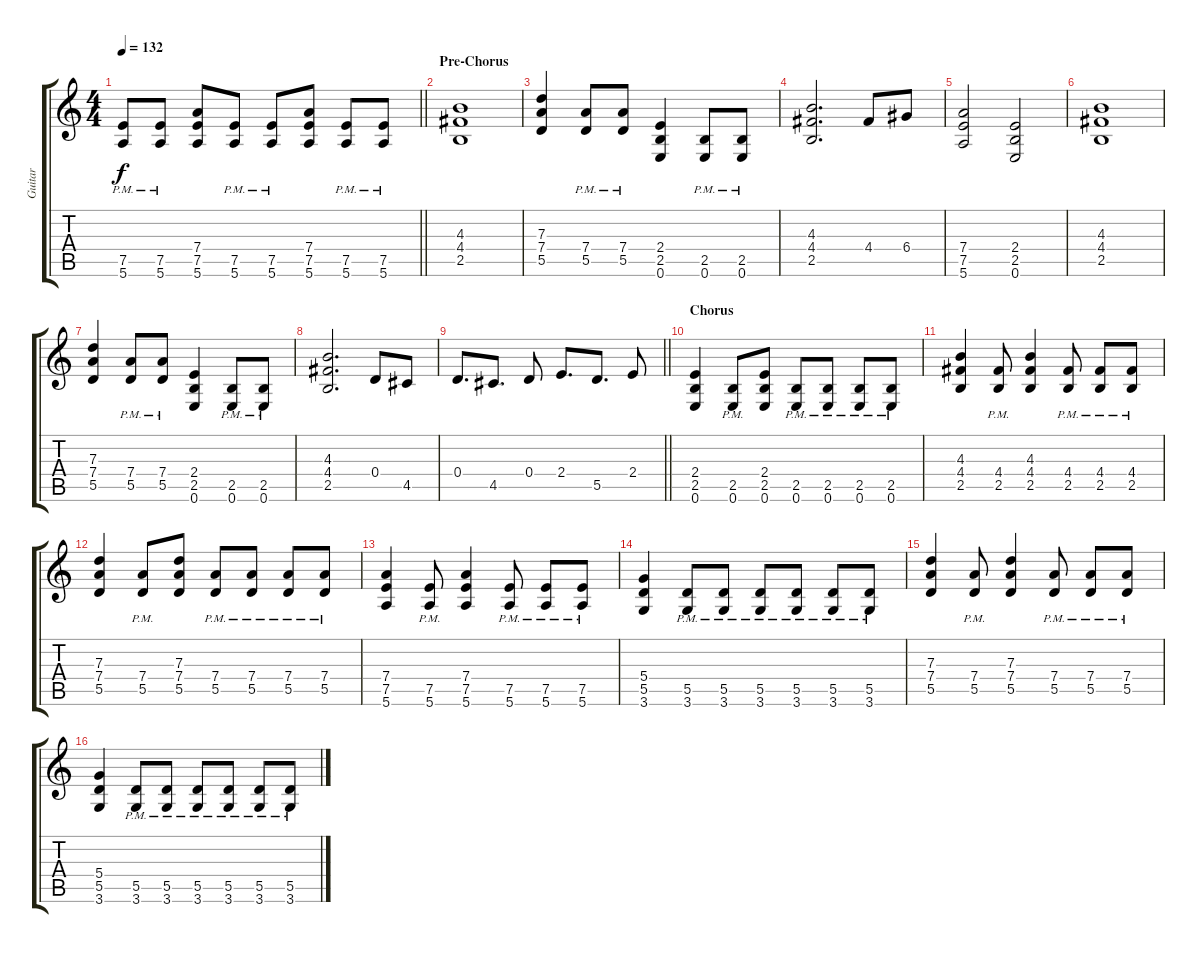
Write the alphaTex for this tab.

\track ("Guitar" "Guitar") {instrument distortionguitar}
\staff {score tabs}
\tuning (E4 B3 G3 D3 A2 E2) {hide}
\ts (4 4)
\tempo 132
\clef g2
\barLineRight lightlight
\ks c
(7.5{pm} 5.6{pm}).8{dy f} (7.5{pm} 5.6{pm}).8 (7.4 7.5 5.6).8 (7.5{pm} 5.6{pm}).8 (7.5{pm} 5.6{pm}).8 (7.4 7.5 5.6).8 (7.5{pm} 5.6{pm}).8 (7.5{pm} 5.6{pm}).8 |
\section ("" "Pre-Chorus")
(4.3 4.4 2.5).1 |
(7.3 7.4 5.5).4 (7.4{pm} 5.5{pm}).8 (7.4{pm} 5.5{pm}).8 (2.4 2.5 0.6).4 (2.5{pm} 0.6{pm}).8 (2.5{pm} 0.6{pm}).8 |
(4.3 4.4 2.5).2{d} 4.4.8 6.4.8 |
(7.4 7.5 5.6).2 (2.4 2.5 0.6).2 |
(4.3 4.4 2.5).1 |
(7.3 7.4 5.5).4 (7.4{pm} 5.5{pm}).8 (7.4{pm} 5.5{pm}).8 (2.4 2.5 0.6).4 (2.5{pm} 0.6{pm}).8 (2.5{pm} 0.6{pm}).8 |
(4.3 4.4 2.5).2{d} 0.4.8 4.5.8 |
\barLineRight lightlight
0.4.8{d} 4.5.8{d} 0.4.8 2.4.8{d} 5.5.8{d} 2.4.8 |
\section ("" "Chorus ")
(2.4 2.5 0.6).4 (2.5{pm} 0.6{pm}).8 (2.4 2.5 0.6).8 (2.5{pm} 0.6{pm}).8 (2.5{pm} 0.6{pm}).8 (2.5{pm} 0.6{pm}).8 (2.5{pm} 0.6{pm}).8 |
(4.3 4.4 2.5).4 (4.4{pm} 2.5{pm}).8 (4.3 4.4 2.5).4 (4.4{pm} 2.5{pm}).8 (4.4{pm} 2.5{pm}).8 (4.4{pm} 2.5{pm}).8 |
(7.3 7.4 5.5).4 (7.4{pm} 5.5{pm}).8 (7.3 7.4 5.5).8 (7.4{pm} 5.5{pm}).8 (7.4{pm} 5.5{pm}).8 (7.4{pm} 5.5{pm}).8 (7.4{pm} 5.5{pm}).8 |
(7.4 7.5 5.6).4 (7.5{pm} 5.6{pm}).8 (7.4 7.5 5.6).4 (7.5{pm} 5.6{pm}).8 (7.5{pm} 5.6{pm}).8 (7.5{pm} 5.6{pm}).8 |
(5.4 5.5 3.6).4 (5.5{pm} 3.6{pm}).8 (5.5{pm} 3.6{pm}).8 (5.5{pm} 3.6{pm}).8 (5.5{pm} 3.6{pm}).8 (5.5{pm} 3.6{pm}).8 (5.5{pm} 3.6{pm}).8 |
(7.3 7.4 5.5).4 (7.4{pm} 5.5{pm}).8 (7.3 7.4 5.5).4 (7.4{pm} 5.5{pm}).8 (7.4{pm} 5.5{pm}).8 (7.4{pm} 5.5{pm}).8 |
(5.4 5.5 3.6).4 (5.5{pm} 3.6{pm}).8 (5.5{pm} 3.6{pm}).8 (5.5{pm} 3.6{pm}).8 (5.5{pm} 3.6{pm}).8 (5.5{pm} 3.6{pm}).8 (5.5{pm} 3.6{pm}).8
